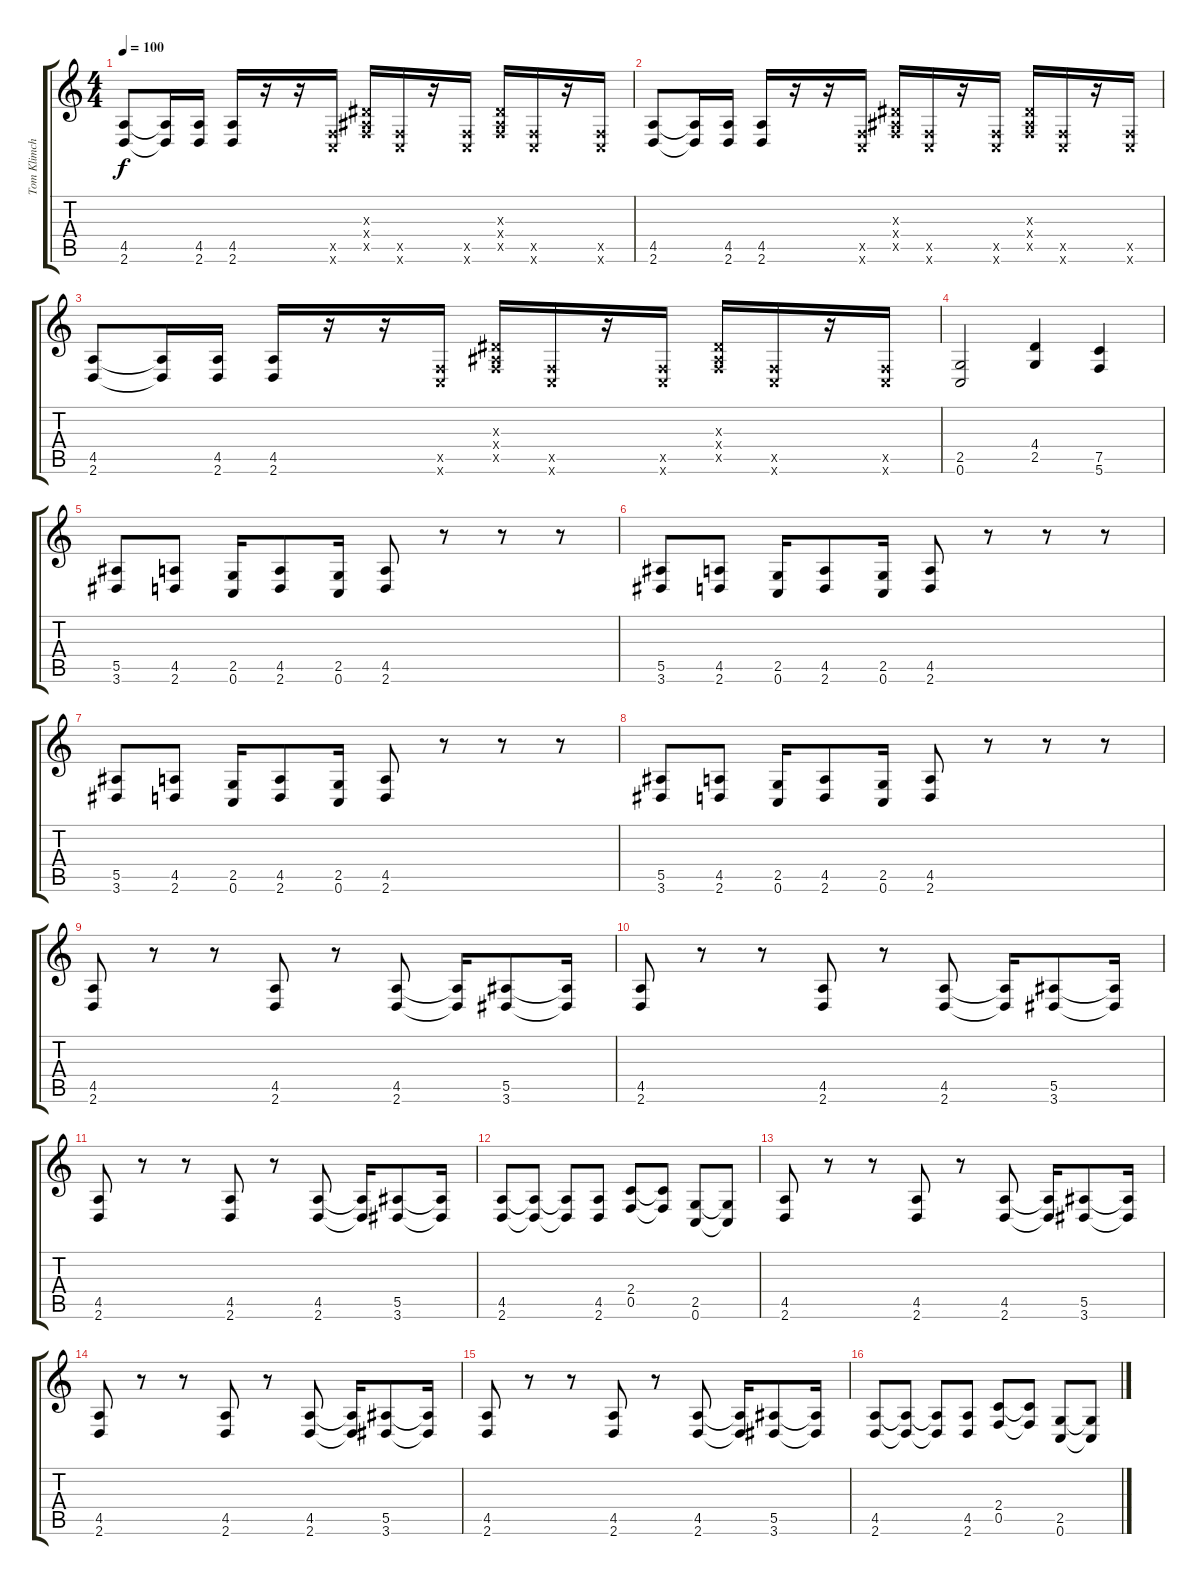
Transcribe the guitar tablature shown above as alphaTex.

\track ("Tom Klimchuck" "Tom Klimch") {instrument distortionguitar}
\staff {score tabs}
\tuning (C4 G3 Eb3 Bb2 F2 C2) {hide}
\ts (4 4)
\tempo 100
\clef g2
\ks c
(4.5 2.6).8{dy f} (4.5{t} 2.6{t}).16 (4.5 2.6).16 (4.5 2.6).16 r.16 r.16 (0.5{x} 0.6{x}).16 (0.3{x} 0.4{x} 0.5{x}).16 (0.5{x} 0.6{x}).16 r.16 (0.5{x} 0.6{x}).16 (0.3{x} 0.4{x} 0.5{x}).16 (0.5{x} 0.6{x}).16 r.16 (0.5{x} 0.6{x}).16 |
(4.5 2.6).8 (4.5{t} 2.6{t}).16 (4.5 2.6).16 (4.5 2.6).16 r.16 r.16 (0.5{x} 0.6{x}).16 (0.3{x} 0.4{x} 0.5{x}).16 (0.5{x} 0.6{x}).16 r.16 (0.5{x} 0.6{x}).16 (0.3{x} 0.4{x} 0.5{x}).16 (0.5{x} 0.6{x}).16 r.16 (0.5{x} 0.6{x}).16 |
(4.5 2.6).8 (4.5{t} 2.6{t}).16 (4.5 2.6).16 (4.5 2.6).16 r.16 r.16 (0.5{x} 0.6{x}).16 (0.3{x} 0.4{x} 0.5{x}).16 (0.5{x} 0.6{x}).16 r.16 (0.5{x} 0.6{x}).16 (0.3{x} 0.4{x} 0.5{x}).16 (0.5{x} 0.6{x}).16 r.16 (0.5{x} 0.6{x}).16 |
(2.5 0.6).2 (4.4 2.5).4 (7.5 5.6).4 |
(5.5 3.6).8 (4.5 2.6).8 (2.5 0.6).16 (4.5 2.6).8 (2.5 0.6).16 (4.5 2.6).8 r.8 r.8 r.8 |
(5.5 3.6).8 (4.5 2.6).8 (2.5 0.6).16 (4.5 2.6).8 (2.5 0.6).16 (4.5 2.6).8 r.8 r.8 r.8 |
(5.5 3.6).8 (4.5 2.6).8 (2.5 0.6).16 (4.5 2.6).8 (2.5 0.6).16 (4.5 2.6).8 r.8 r.8 r.8 |
(5.5 3.6).8 (4.5 2.6).8 (2.5 0.6).16 (4.5 2.6).8 (2.5 0.6).16 (4.5 2.6).8 r.8 r.8 r.8{volume 11} |
(4.5 2.6).8{volume 10} r.8 r.8 (4.5 2.6).8 r.8 (4.5 2.6).8 (4.5{t} 2.6{t}).16 (5.5 3.6).8 (5.5{t} 3.6{t}).16 |
(4.5 2.6).8 r.8 r.8 (4.5 2.6).8 r.8 (4.5 2.6).8 (4.5{t} 2.6{t}).16 (5.5 3.6).8 (5.5{t} 3.6{t}).16 |
(4.5 2.6).8 r.8 r.8 (4.5 2.6).8 r.8 (4.5 2.6).8 (4.5{t} 2.6{t}).16 (5.5 3.6).8 (5.5{t} 3.6{t}).16 |
(4.5 2.6).8 (4.5{t} 2.6{t}).8 (4.5{t} 2.6{t}).8 (4.5 2.6).8 (2.4 0.5).8 (2.4{t} 0.5{t}).8 (2.5 0.6).8 (2.5{t} 0.6{t}).8 |
(4.5 2.6).8{volume 6} r.8 r.8 (4.5 2.6).8 r.8 (4.5 2.6).8 (4.5{t} 2.6{t}).16 (5.5 3.6).8 (5.5{t} 3.6{t}).16 |
(4.5 2.6).8 r.8 r.8 (4.5 2.6).8 r.8 (4.5 2.6).8 (4.5{t} 2.6{t}).16 (5.5 3.6).8 (5.5{t} 3.6{t}).16 |
(4.5 2.6).8 r.8 r.8 (4.5 2.6).8 r.8 (4.5 2.6).8 (4.5{t} 2.6{t}).16 (5.5 3.6).8 (5.5{t} 3.6{t}).16 |
(4.5 2.6).8 (4.5{t} 2.6{t}).8 (4.5{t} 2.6{t}).8 (4.5 2.6).8 (2.4 0.5).8 (2.4{t} 0.5{t}).8 (2.5 0.6).8 (2.5{t} 0.6{t}).8
